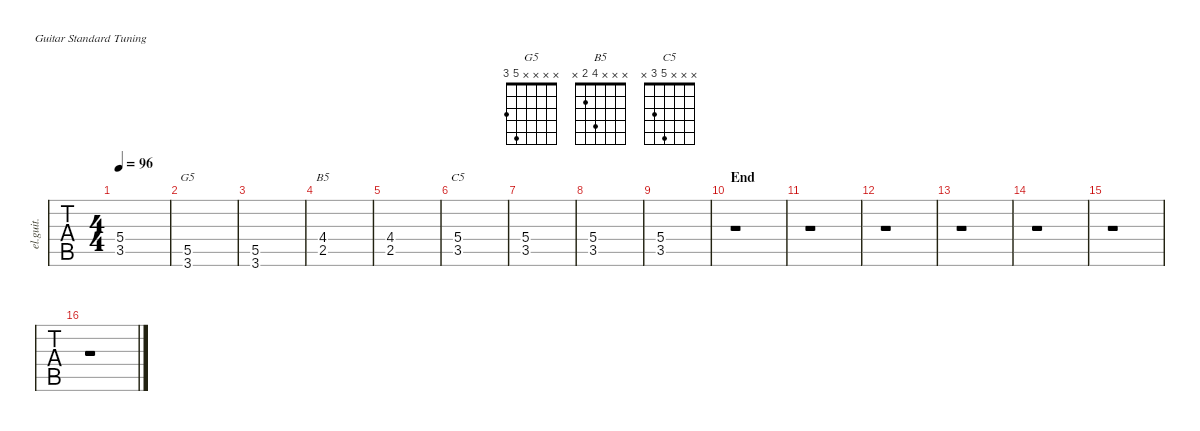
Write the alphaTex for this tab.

\defaultSystemsLayout 4
\hideDynamics
\bracketExtendMode nobrackets
\track ("Guitar L1" "el.guit.") {instrument electricguitarclean}
\staff {tabs}
\tuning (E4 B3 G3 D3 A2 E2)
\chord ("G5" x x x x 5 3) {showfingering false}
\chord ("B5" x x x 4 2 x) {showfingering false}
\chord ("C5" x x x 5 3 x) {showfingering false}
\ts (4 4)
\tempo 96
\clef g2
\ks g
(3.5{lf 2 acc forcenatural} 5.4{lf 4 acc forcenatural}).1{dy mf} |
(3.6{lf 2 acc forcenatural} 5.5{lf 4 acc forcenatural}).1{ch "G5"} |
(3.6{lf 2 acc forcenatural} 5.5{lf 4 acc forcenatural}).1 |
(2.5{lf 2 acc forcenatural} 4.4{lf 4 acc #}).1{ch "B5"} |
(2.5{lf 2 acc forcenatural} 4.4{lf 4 acc #}).1 |
(3.5{lf 2 acc forcenatural} 5.4{lf 4 acc forcenatural}).1{ch "C5"} |
(3.5{lf 2 acc forcenatural} 5.4{lf 4 acc forcenatural}).1 |
(3.5{lf 2 acc forcenatural} 5.4{lf 4 acc forcenatural}).1 |
(3.5{lf 2 acc forcenatural} 5.4{lf 4 acc forcenatural}).1 |
\section ("" "End")
r.1 |
r.1 |
r.1 |
r.1 |
r.1 |
r.1 |
r.1
